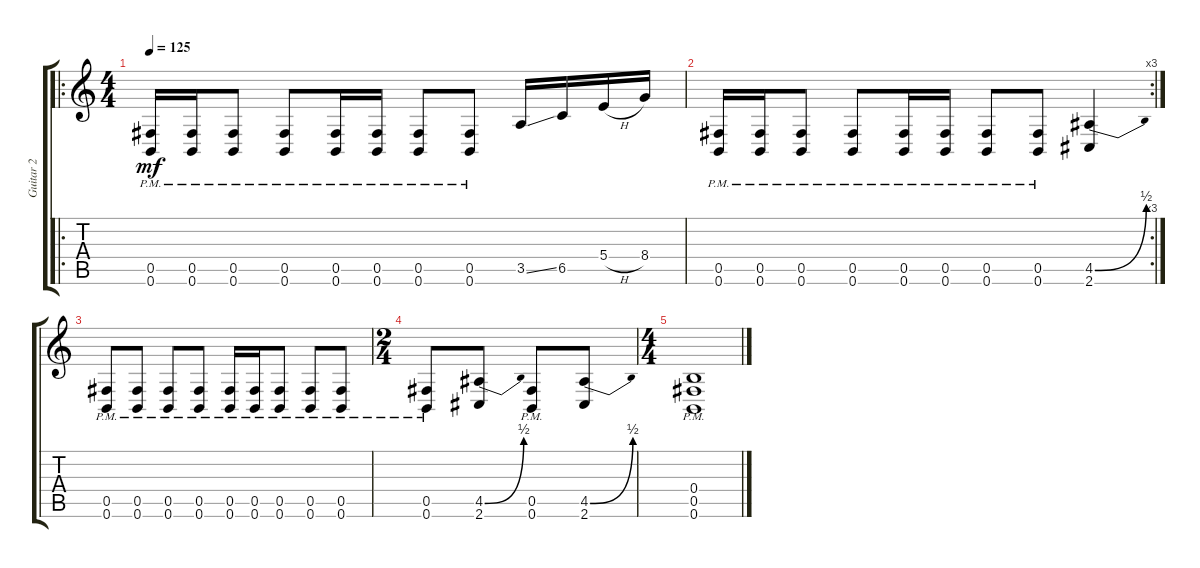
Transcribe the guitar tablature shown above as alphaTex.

\track ("Guitar 2" "Guitar 2") {instrument distortionguitar}
\staff {score tabs}
\tuning (Db4 Ab3 E3 B2 Gb2 B1) {hide}
\ro
\ts (4 4)
\tempo 125
\clef g2
\ks c
(0.5{pm} 0.6{pm}).16{dy mf} (0.5{pm} 0.6{pm}).16 (0.5{pm} 0.6{pm}).8 (0.5{pm} 0.6{pm}).8 (0.5{pm} 0.6{pm}).16 (0.5{pm} 0.6{pm}).16 (0.5{pm} 0.6{pm}).8 (0.5{pm} 0.6{pm}).8 3.5{ss}.16 6.5.16 5.4{h}.16 8.4.16 |
\rc 3
(0.5{pm} 0.6{pm}).16 (0.5{pm} 0.6{pm}).16 (0.5{pm} 0.6{pm}).8 (0.5{pm} 0.6{pm}).8 (0.5{pm} 0.6{pm}).16 (0.5{pm} 0.6{pm}).16 (0.5{pm} 0.6{pm}).8 (0.5{pm} 0.6{pm}).8 (4.5{be (bend 0 0 60 2)} 2.6).4 |
(0.5{pm} 0.6{pm}).8 (0.5{pm} 0.6{pm}).8 (0.5{pm} 0.6{pm}).8 (0.5{pm} 0.6{pm}).8 (0.5{pm} 0.6{pm}).16 (0.5{pm} 0.6{pm}).16 (0.5{pm} 0.6{pm}).8 (0.5{pm} 0.6{pm}).8 (0.5{pm} 0.6{pm}).8 |
\ts (2 4)
(0.5{pm} 0.6{pm}).8 (4.5{be (bend 0 0 60 2)} 2.6).8 (0.5{pm} 0.6{pm}).8 (4.5{be (bend 0 0 60 2)} 2.6).8 |
\ts (4 4)
(0.4{pm} 0.5{pm} 0.6{pm}).1
